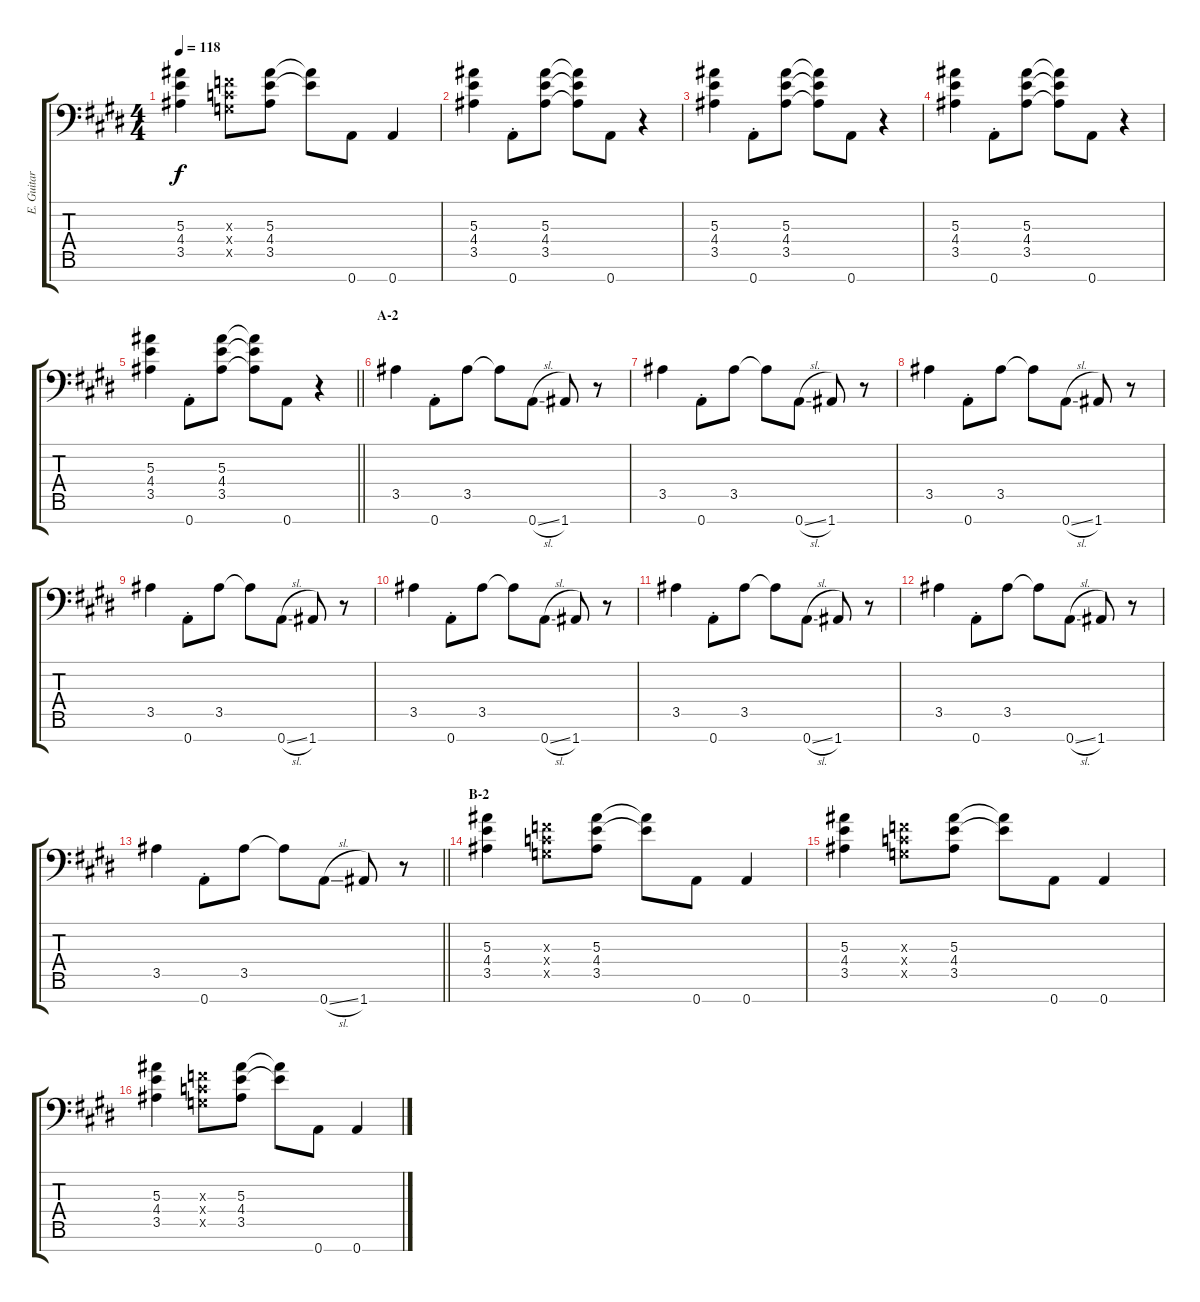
\track ("E. Guitar I" "E. Guitar ") {instrument overdrivenguitar}
\staff {score tabs}
\tuning (D4 A3 F3 C3 G2 D2 A1) {hide}
\ts (4 4)
\tempo 118
\clef f4
\ks e
(5.3 4.4 3.5).4{dy f} (0.3{x} 0.4{x} 0.5{x}).8 (5.3 4.4 3.5).8 (5.3{t} 4.4{t}).8 0.7.8 0.7.4 |
(5.3 4.4 3.5).4 0.7{st}.8 (5.3 4.4 3.5).8 (5.3{t} 4.4{t} 3.5{t}).8 0.7.8 r.4 |
(5.3 4.4 3.5).4 0.7{st}.8 (5.3 4.4 3.5).8 (5.3{t} 4.4{t} 3.5{t}).8 0.7.8 r.4 |
(5.3 4.4 3.5).4 0.7{st}.8 (5.3 4.4 3.5).8 (5.3{t} 4.4{t} 3.5{t}).8 0.7.8 r.4 |
\barLineRight lightlight
(5.3 4.4 3.5).4 0.7{st}.8 (5.3 4.4 3.5).8 (5.3{t} 4.4{t} 3.5{t}).8 0.7.8 r.4 |
\section ("" "A-2")
3.5.4 0.7{st}.8 3.5.8 3.5{t}.8 0.7{sl}.8 1.7.8 r.8 |
3.5.4 0.7{st}.8 3.5.8 3.5{t}.8 0.7{sl}.8 1.7.8 r.8 |
3.5.4 0.7{st}.8 3.5.8 3.5{t}.8 0.7{sl}.8 1.7.8 r.8 |
3.5.4 0.7{st}.8 3.5.8 3.5{t}.8 0.7{sl}.8 1.7.8 r.8 |
3.5.4 0.7{st}.8 3.5.8 3.5{t}.8 0.7{sl}.8 1.7.8 r.8 |
3.5.4 0.7{st}.8 3.5.8 3.5{t}.8 0.7{sl}.8 1.7.8 r.8 |
3.5.4 0.7{st}.8 3.5.8 3.5{t}.8 0.7{sl}.8 1.7.8 r.8 |
\barLineRight lightlight
3.5.4 0.7{st}.8 3.5.8 3.5{t}.8 0.7{sl}.8 1.7.8 r.8 |
\section ("" "B-2")
(5.3 4.4 3.5).4 (0.3{x} 0.4{x} 0.5{x}).8 (5.3 4.4 3.5).8 (5.3{t} 4.4{t}).8 0.7.8 0.7.4 |
(5.3 4.4 3.5).4 (0.3{x} 0.4{x} 0.5{x}).8 (5.3 4.4 3.5).8 (5.3{t} 4.4{t}).8 0.7.8 0.7.4 |
(5.3 4.4 3.5).4 (0.3{x} 0.4{x} 0.5{x}).8 (5.3 4.4 3.5).8 (5.3{t} 4.4{t}).8 0.7.8 0.7.4
